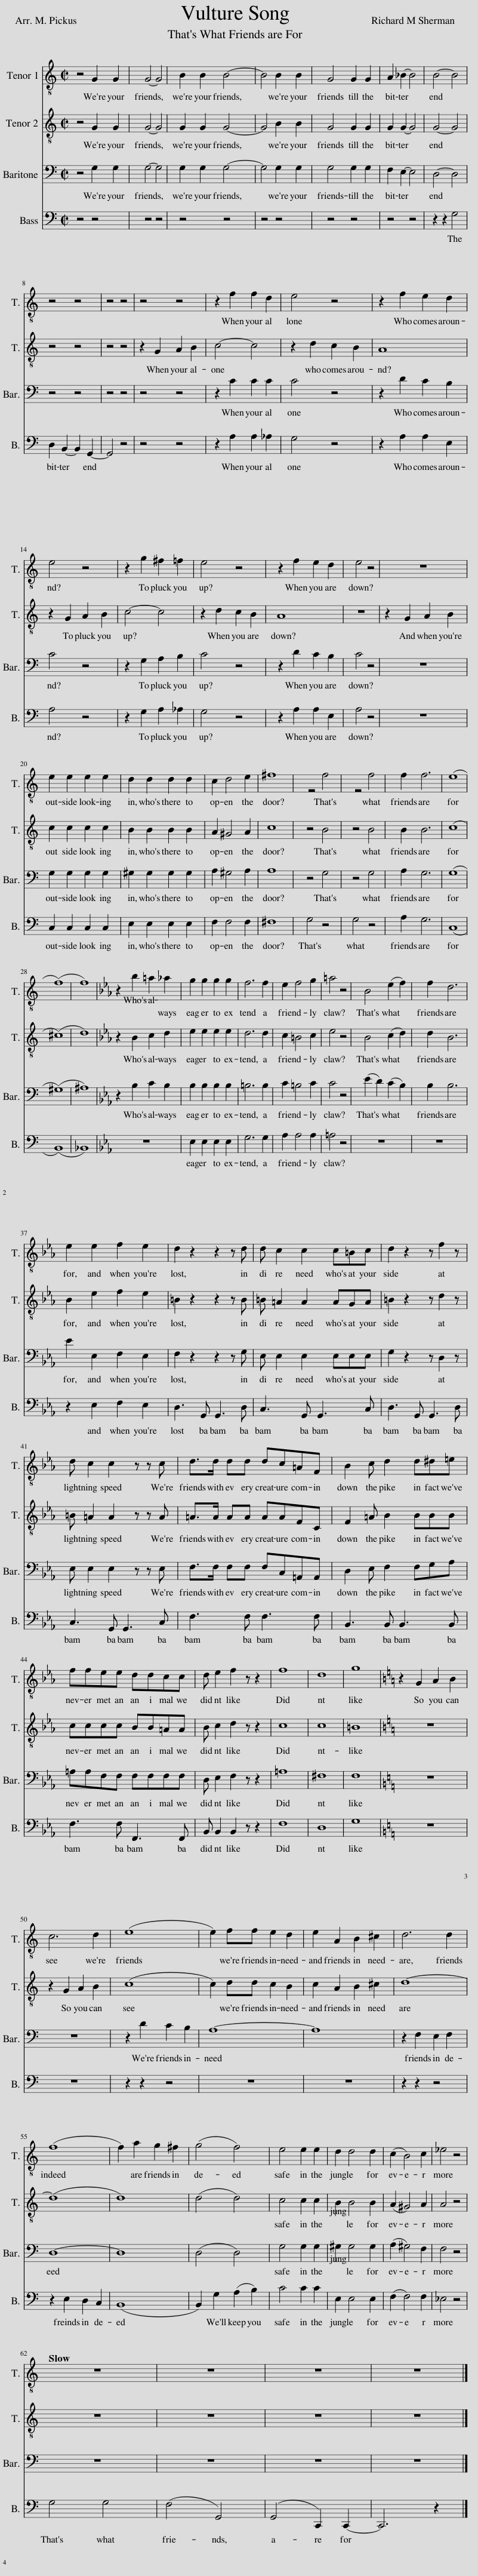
X:1
%%score 1 2 3 4
L:1/8
M:4/4
I:linebreak $
K:C
V:1 treble-8
V:2 treble-8
V:3 bass
V:4 bass
V:1
 z4 G2 G2 | G4- G4 | B2 B2 B4- | B4 B2 B2 | G4 G2 G2 | %5
 A2 _B2- B4 | B4- B4 |$ z4 z4 | z4 z4 | z4 z4 | %10
 z2 f2 f2 d2 | e4 z4 | z2 f2 e2 d2 |$ e4 z4 | z2 g2 ^f2 =f2 | %15
 e4 z4 | z2 f2 e2 d2 | e4 z4 | z8 |$ e2 e2 e2 e2 | %20
 d2 d2 d2 d2 | c2 d4 e2 | ^f8 | z4 f4 | z4 f4 | %25
 f2 f6 | (e8 |$ (f8) | f8) |[K:Eb] z2 b2 =a2 _a2 | %30
 g2 g2 g2 g2 | f6 f2 | e2 f4 g2 | =a4 z4 | B4 (e2 f2) | %35
 f2 d6 |$ e2 e2 f2 e2 | d2 z2 z2 z d | d c2 c2 c=Bc | d2 z2 z f2 z |$ %40
 d c2 c2 z z c | d>d dd dc=AF | B2 c d2 d^d=e |$ ffee ddcc | d e2 f2 z z2 | %45
 f8 | d8 | g8 |[K:C] z2 G2 A2 B2 |$ c6 d2 | %50
 (e8 | e2) ff e2 d2 | e2 A2 B2 ^c2 | d6 d2 |$ (f8 | %55
 f2) a2 g2 ^f2 | (g4 f4) | e4 e2 e2 | d2 d4 d2 | (c2 B4) c2 | %60
 _e4 z4 |$[Q:1/4=72] z8 | z8 | z8 | z8 |] %65
V:2
 z4 G2 G2 | G4- G4 | G2 G2 G4- | G4 B2 B2 | G4 G2 G2 | %5
 G2 G2- G4 | G4- G4 |$ z4 z4 | z4 z4 | z2 G2 A2 B2 | %10
 c4- c4 | z2 d2 c2 B2 | A8 |$ z2 G2 A2 B2 | c4- c4 | %15
 z2 d2 c2 B2 | A8 | z8 | z2 G2 A2 B2 |$ c2 c2 c2 c2 | %20
 B2 B2 B2 B2 | A2 ^G4 A2 | c8 | z4 B4 | z4 B4 | %25
 B2 B6 | (c8 |$ (^c8) | d8) |[K:Eb] z2 B2 c2 d2 | %30
 e2 e2 e2 e2 | d6 d2 | c2 =B4 c2 | e4 z4 | B4 (c2 d2) | %35
 d2 B6 |$ B2 e2 f2 e2 | =B2 z2 z2 z B | =B =A2 A2 AGA | =B2 z2 z d2 z |$ %40
 =B =A2 A2 z z A | =A>A AA AAFC | F2 =A B2 BBB |$ cccc BB=AA | B c2 d2 z z2 | %45
 c8 | c8 | =B8 |[K:C] z8 |$ z2 G2 A2 B2 | %50
 (c8 | c2) dd c2 B2 | c2 A2 B2 ^c2 | d8- |$ (d8 | %55
 d8) | (d4 d4) | c4 c2 c2 | B2 B4 B2 | (A2 ^G4) A2 | %60
 A4 z4 |$ z8 | z8 | z8 | z8 |] %65
V:3
 z4 G,2 G,2 | G,4- G,4 | G,2 G,2 G,4- | G,4 G,2 G,2 | G,4 G,2 G,2 | %5
 F,2 E,2- E,4 | D,4- D,4 |$ z4 z4 | z4 z4 | z4 z4 | %10
 z2 C2 C2 C2 | C4 z4 | z2 D2 C2 B,2 |$ C4 z4 | z2 G,2 A,2 B,2 | %15
 C4 z4 | z2 D2 C2 B,2 | C4 z4 | z8 |$ G,2 G,2 G,2 G,2 | %20
 ^G,2 G,2 G,2 G,2 | A,2 ^G,4 A,2 | A,8 | z4 G,4 | z4 G,4 | %25
 A,2 G,6 | (G,8 |$ (^G,8) | ^A,8) |[K:Eb] z2 B,2 C2 B,2 | %30
 B,2 B,2 B,2 B,2 | =B,6 B,2 | C2 =B,4 C2 | C4 z4 | (E2 D2) (C2 B,2) | %35
 B,2 B,6 |$ E2 E,2 F,2 E,2 | F,2 z2 z2 z G, | E, E,2 E,2 E,E,E, | G,2 z2 z D,2 z |$ %40
 E, E,2 E,2 z z E, | F,>F, F,F, F,C,=A,,A,, | D,2 E, F,2 F,G,A, |$ =A,A,F,F, F,F,F,F, | D, E,2 F,2 z z2 | %45
 =A,8 | ^F,8 | F,8 |[K:C] z8 |$ z8 | %50
 z2 D2 C2 B,2 | A,8- | A,8 | z2 F,2 E,2 F,2 |$ D,8- | %55
 D,8 | (D,4 D,4) | G,4 G,2 G,2 | ^G,2 G,4 G,2 | (A,2 ^G,4) F,2 | %60
 F,4 z4 |$ z8 | z8 | z8 | z8 |] %65
V:4
 z4 z4 | z4 z4 | z4 z4 | z4 z4 | z4 z4 | %5
 z4 z4 | z2 z2 G,4 |$ D,2 B,,2- B,,2 G,,2- | G,,4 z4 | z4 z4 | %10
 z2 A,2 A,2 _A,2 | G,4 z4 | z2 A,2 A,2 E,2 |$ A,4 z4 | z2 G,2 A,2 _A,2 | %15
 G,4 z4 | z2 A,2 A,2 E,2 | A,4 z4 | z8 |$ C,2 C,2 C,2 C,2 | %20
 E,2 E,2 E,2 E,2 | F,2 F,4 F,2 | ^F,8 | G,4 z4 | G,4 z4 | %25
 A,2 G,6 | (C,8 |$ (B,,8) | _B,,8) |[K:Eb] z8 | %30
 E,2 E,2 E,2 E,2 | G,6 G,2 | A,2 A,4 A,2 | =A,4 z4 | z8 | %35
 z8 |$ z2 E,2 F,2 E,2 | D,3 G,, G,,3 D, | C,3 G,, G,,3 C, | D,3 G,, G,,3 D, |$ %40
 C,3 G,, G,,3 C, | F,3 F, F,3 F, | B,,3 B,, B,,3 B,, |$ F,3 F, F,,3 F,, | B,, B,,2 B,,2 z z2 | %45
 F,8 | D,8 | G,8 |[K:C] z8 |$ z8 | %50
 z2 z2 z4 | z8 | z8 | z2 z2 z4 |$ z2 E,2 D,2 C,2 | %55
 (B,,8 | B,,2) G,2 (A,2 B,2) | C4 C2 C2 | E,2 E,4 E,2 | (F,2 F,4) F,2 | %60
 _E,4 z4 |$ G,4 G,4 | (F,4 G,,4) | (G,,4 C,,2) C,,2- | C,,6 z2 |] %65
